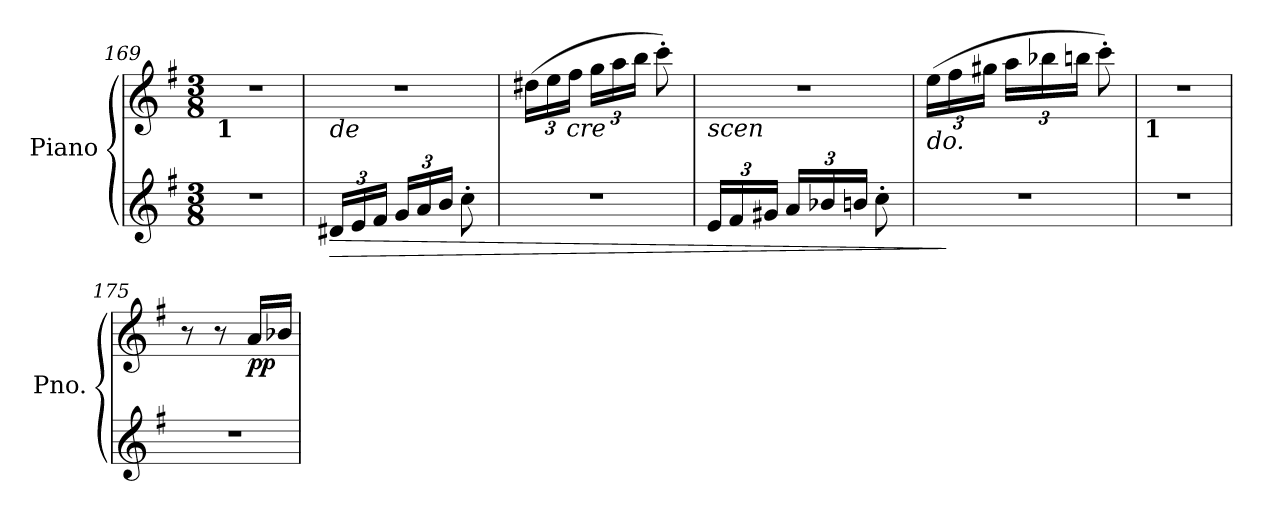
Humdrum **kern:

**kern	**kern	**dynam
*part1	*part1	*part1
*staff2	*staff1	*staff1/2
*I"Piano	*	*
*I'Pno.	*	*
*clefG2	*clefG2	*
*k[f#]	*k[f#]	*
*M3/8	*M3/8	*
=169	=169	=169
!	!LO:TX:b:B:t=1	!
4.r	4.r	.
=170	=170	=170
*Xbrackettup	*	*
*	*MM113	*
!	!LO:TX:b:i:t=de	!
!	!	!LO:HP:b=2
24d#X/LL	4.r	>
24e/	.	.
24f#/JJ	.	.
24g/LL	.	.
24a/	.	.
24b/JJ	.	.
8cc'\	.	.
=171	=171	=171
*	*Xbrackettup	*
4.r	(>24dd#X\LL	.
.	24ee\	.
!	!LO:TX:b:i:t=cre	!
.	24ff#\JJ	.
.	24gg\LL	.
.	24aa\	.
.	24bb\JJ	.
.	8ccc'\)	.
=172	=172	=172
*	*MM104	*
!	!LO:TX:b:i:t=scen	!
24e/LL	4.r	.
24f#/	.	.
24g#X/JJ	.	.
24a/LL	.	.
24b-X/	.	.
24bn/JJ	.	.
8cc'\	.	.
=173	=173	=173
!	!LO:TX:b:i:t=do.	!
4.r	(>24ee\LL	.
.	24ff#\	]
.	24gg#X\JJ	.
.	24aa\LL	.
.	24bb-X\	.
.	24bbn\JJ	.
.	8ccc'\)	.
=174	=174	=174
!	!LO:TX:b:B:t=1	!
4.r	4.r	.
!!LO:LB:g=z
=175	=175	=175
4.r	8r	.
.	8r	.
*	*MM143	*
!	!	!LO:DY:b
.	16a/LL	pp
.	16b-X/JJ	.
=	=	=
*-	*-	*-
